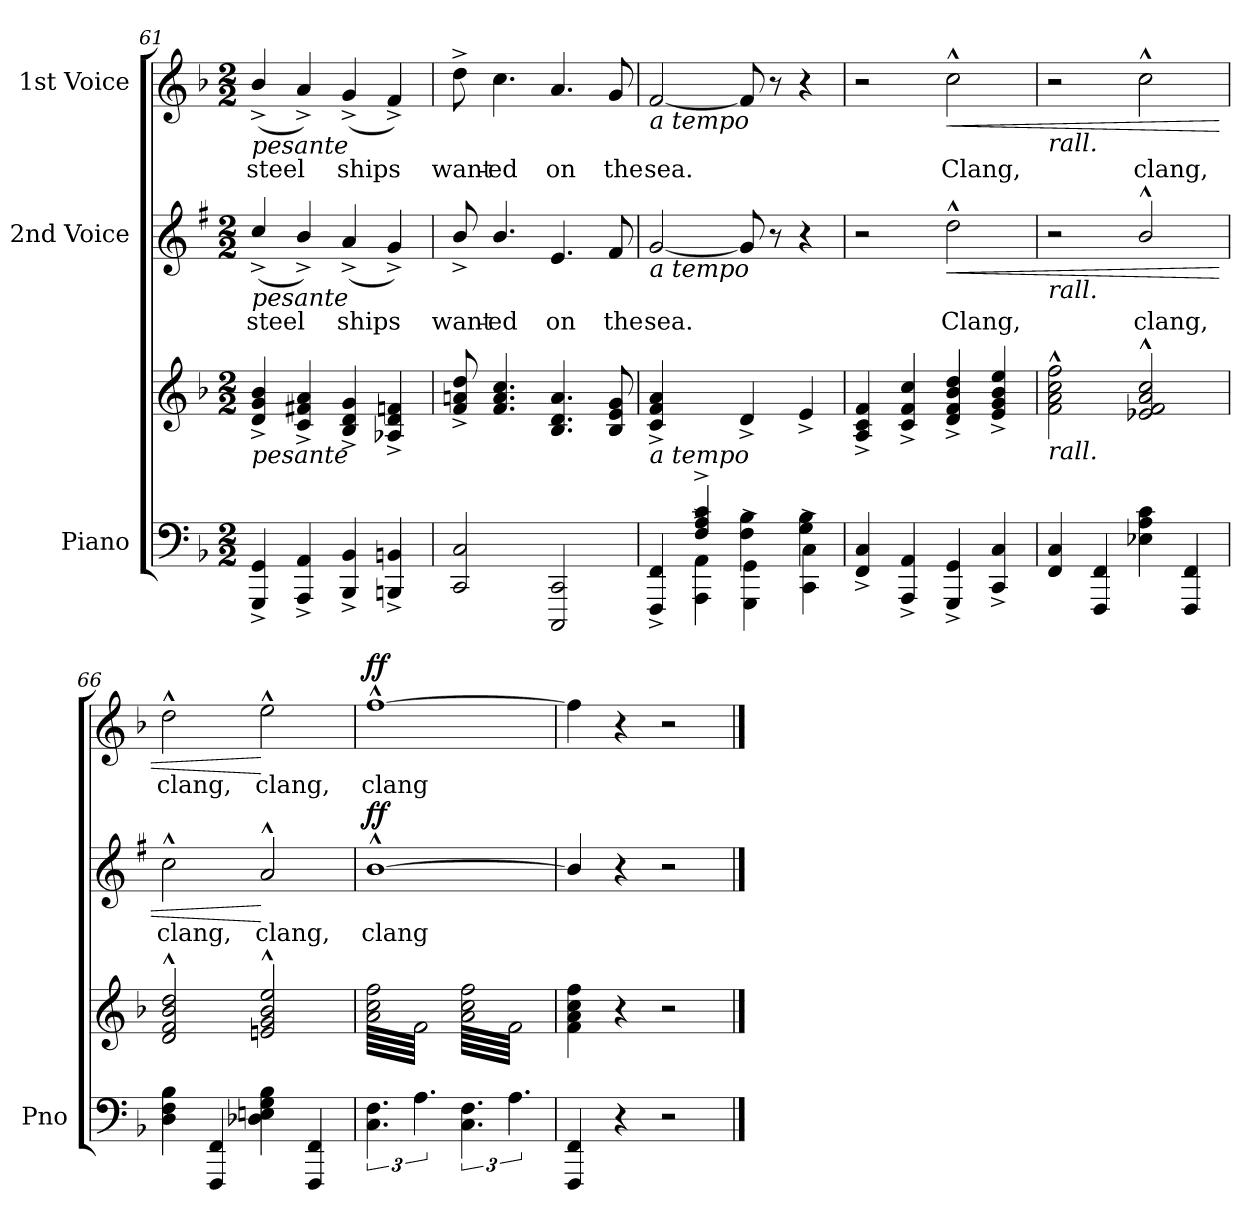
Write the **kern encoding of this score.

**kern	**kern	**kern	**text	**dynam	**kern	**text	**dynam
*part3	*part3	*part2	*part2	*part2	*part1	*part1	*part1
*staff4	*staff3	*staff2	*staff2	*staff2	*staff1	*staff1	*staff1
*I"Piano	*	*I"2nd Voice	*	*	*I"1st Voice	*	*
*I'Pno	*	*	*	*	*	*	*
*clefF4	*clefG2	*clefG2	*	*	*clefG2	*	*
*	*	*ITrd1c2	*	*	*	*	*
*k[b-]	*k[b-]	*k[b-]	*	*	*k[b-]	*	*
*M2/2	*M2/2	*M2/2	*	*	*M2/2	*	*
=61	=61	=61	=61	=61	=61	=61	=61
!	!	!	!	!	!LO:TX:b:i:t=pesante	!	!
!	!	!LO:TX:b:i:t=pesante	!	!	!	!	!
!	!LO:TX:b:i:t=pesante	!	!	!	!	!	!
!	!	!	!LO:LY:b	!	!	!LO:LY:b	!
4GGG/^> 4GG/^>	4d/^> 4g/^> 4b-/^>	(<4b-^>/	steel	.	(<4b-^>/	steel	.
4AAA/^> 4AA/^>	4c/^> 4f#X/^> 4a/^>	4a^>/)	.	.	4a^>/)	.	.
!	!	!	!LO:LY:b	!	!	!LO:LY:b	!
4BBB-/^> 4BB-/^>	4B-/^> 4d/^> 4g/^>	(4g^>/	ships	.	(4g^>/	ships	.
4BBBn/^> 4BBn/^>	4A-X/^> 4d/^> 4fn/^>	4f^>/)	.	.	4f^>/)	.	.
=62	=62	=62	=62	=62	=62	=62	=62
!	!	!	!LO:LY:b	!	!	!LO:LY:b	!
2CC/ 2C/	8f/^> 8an/^> 8dd/^>	8a^>/	want-	.	8dd^\	want-	.
!	!	!	!LO:LY:b	!	!	!LO:LY:b	!
.	4.f/ 4.a/ 4.cc/	4.a/	-ed	.	4.cc\	-ed	.
!	!	!	!LO:LY:b	!	!	!LO:LY:b	!
2CCC/ 2CC/	4.B-/ 4.d/ 4.a/	4.d/	on	.	4.a/	on	.
!	!	!	!LO:LY:b	!	!	!LO:LY:b	!
.	8B-/ 8e/ 8g/	8e/	the	.	8g/	the	.
!!LO:LB:g=z
=63	=63	=63	=63	=63	=63	=63	=63
*^	*	*	*	*	*	*	*
*	*^	*	*	*	*	*	*	*
!	!	!	!	!	!	!	!LO:TX:b:i:t=a tempo	!	!
!	!	!	!	!LO:TX:b:i:t=a tempo	!	!	!	!	!
!	!	!	!LO:TX:b:i:t=a tempo	!	!	!	!	!	!
!	!	!	!	!	!LO:LY:b	!	!	!LO:LY:b	!
4ryy	2ryy	4FFF/^ 4FF/^	4c/^> 4f/^> 4a/^>	[2f/	sea.	.	[2f/	sea.	.
4F/^> 4A/^> 4c/^>	.	4AAA\^< 4AA\^<	4ryy	.	.	.	.	.	.
2ryy	4F\ 4B-\	4GGG\^< 4GG\^<	4d^/	8f/]	.	.	8f/]	.	.
.	.	.	.	8r	.	.	8r	.	.
.	4G\ 4B-\	4CC\^< 4C\^<	4e^/	4r	.	.	4r	.	.
*v	*v	*v	*	*	*	*	*	*	*
=64	=64	=64	=64	=64	=64	=64	=64
4FF/^< 4C/^<	4A/^> 4c/^> 4f/^>	2r	.	.	2r	.	.
4AAA/^< 4AA/^<	4c/^> 4f/^> 4cc/^>	.	.	.	.	.	.
!	!	!	!LO:LY:b	!LO:HP:b	!	!LO:LY:b	!LO:HP:b
4GGG/^< 4GG/^<	4d/^> 4f/^> 4b-/^> 4dd/^>	2cc^^\	Clang,	<	2cc^^\	Clang,	<
4CC/^< 4C/^<	4e/^> 4g/^> 4b-/^> 4ee/^>	.	.	.	.	.	.
=65	=65	=65	=65	=65	=65	=65	=65
!	!	!	!	!	!LO:TX:b:i:t=rall.	!	!
!	!	!LO:TX:b:i:t=rall.	!	!	!	!	!
!	!LO:TX:b:i:t=rall.	!	!	!	!	!	!
4FF/ 4C/	2f\^^ 2a\^^ 2cc\^^ 2ff\^^	2r	.	.	2r	.	.
4FFF/ 4FF/	.	.	.	.	.	.	.
!	!	!	!LO:LY:b	!	!	!LO:LY:b	!
4E-X\ 4A\ 4c\	2e-X/^^ 2f/^^ 2a/^^ 2cc/^^	2a^^/	clang,	.	2cc^^\	clang,	.
4FFF/ 4FF/	.	.	.	.	.	.	.
=66	=66	=66	=66	=66	=66	=66	=66
!	!	!	!LO:LY:b	!	!	!LO:LY:b	!
4D\ 4F\ 4B-\	2d/^^ 2f/^^ 2b-/^^ 2dd/^^	2b-^^\	clang,	.	2dd^^\	clang,	.
4FFF/ 4FF/	.	.	.	.	.	.	.
!	!	!	!LO:LY:b	!	!	!LO:LY:b	!
4D-X\ 4En\ 4G\ 4B-\	2en/^^ 2g/^^ 2b-/^^ 2ee/^^	2g^^/	clang,	[	2ee^^\	clang,	[
4FFF/ 4FF/	.	.	.	.	.	.	.
=67	=67	=67	=67	=67	=67	=67	=67
!	!	!	!LO:LY:b	!LO:DY:a	!	!LO:LY:b	!LO:DY:a
*	*tremolo	*	*	*	*	*	*
6.C\ 6.F\	(64a\ 64cc\ 64ff\LLLL	[1a^^	clang	ff	[1ff^^	clang	ff
.	64f\	.	.	.	.	.	.
.	64a\ 64cc\ 64ff\	.	.	.	.	.	.
.	64f\	.	.	.	.	.	.
.	64a\ 64cc\ 64ff\	.	.	.	.	.	.
.	64f\	.	.	.	.	.	.
.	64a\ 64cc\ 64ff\	.	.	.	.	.	.
.	64f\	.	.	.	.	.	.
.	64a\ 64cc\ 64ff\	.	.	.	.	.	.
.	64f\	.	.	.	.	.	.
.	64a\ 64cc\ 64ff\	.	.	.	.	.	.
.	64f\	.	.	.	.	.	.
.	64a\ 64cc\ 64ff\	.	.	.	.	.	.
.	64f\	.	.	.	.	.	.
.	64a\ 64cc\ 64ff\	.	.	.	.	.	.
.	64f\	.	.	.	.	.	.
6.A\	64a\ 64cc\ 64ff\	.	.	.	.	.	.
.	64f\	.	.	.	.	.	.
.	64a\ 64cc\ 64ff\	.	.	.	.	.	.
.	64f\	.	.	.	.	.	.
.	64a\ 64cc\ 64ff\	.	.	.	.	.	.
.	64f\	.	.	.	.	.	.
.	64a\ 64cc\ 64ff\	.	.	.	.	.	.
.	64f\	.	.	.	.	.	.
.	64a\ 64cc\ 64ff\	.	.	.	.	.	.
.	64f\	.	.	.	.	.	.
.	64a\ 64cc\ 64ff\	.	.	.	.	.	.
.	64f\	.	.	.	.	.	.
.	64a\ 64cc\ 64ff\	.	.	.	.	.	.
.	64f\	.	.	.	.	.	.
.	64a\ 64cc\ 64ff\	.	.	.	.	.	.
.	64f\JJJJ	.	.	.	.	.	.
6.C\ 6.F\	64a\ 64cc\ 64ff\LLLL	.	.	.	.	.	.
.	64f\)	.	.	.	.	.	.
.	64a\ 64cc\ 64ff\	.	.	.	.	.	.
.	64f\)	.	.	.	.	.	.
.	64a\ 64cc\ 64ff\	.	.	.	.	.	.
.	64f\)	.	.	.	.	.	.
.	64a\ 64cc\ 64ff\	.	.	.	.	.	.
.	64f\)	.	.	.	.	.	.
.	64a\ 64cc\ 64ff\	.	.	.	.	.	.
.	64f\)	.	.	.	.	.	.
.	64a\ 64cc\ 64ff\	.	.	.	.	.	.
.	64f\)	.	.	.	.	.	.
.	64a\ 64cc\ 64ff\	.	.	.	.	.	.
.	64f\)	.	.	.	.	.	.
.	64a\ 64cc\ 64ff\	.	.	.	.	.	.
.	64f\)	.	.	.	.	.	.
6.A\	64a\ 64cc\ 64ff\	.	.	.	.	.	.
.	64f\)	.	.	.	.	.	.
.	64a\ 64cc\ 64ff\	.	.	.	.	.	.
.	64f\)	.	.	.	.	.	.
.	64a\ 64cc\ 64ff\	.	.	.	.	.	.
.	64f\)	.	.	.	.	.	.
.	64a\ 64cc\ 64ff\	.	.	.	.	.	.
.	64f\)	.	.	.	.	.	.
.	64a\ 64cc\ 64ff\	.	.	.	.	.	.
.	64f\)	.	.	.	.	.	.
.	64a\ 64cc\ 64ff\	.	.	.	.	.	.
.	64f\)	.	.	.	.	.	.
.	64a\ 64cc\ 64ff\	.	.	.	.	.	.
.	64f\)	.	.	.	.	.	.
.	64a\ 64cc\ 64ff\	.	.	.	.	.	.
.	64f\)JJJJ	.	.	.	.	.	.
*	*Xtremolo	*	*	*	*	*	*
=68	=68	=68	=68	=68	=68	=68	=68
4FFF/ 4FF/	4f\ 4a\ 4cc\ 4ff\	4a/]	.	.	4ff\]	.	.
.	.	.	.	.	.	.	.
.	.	.	.	.	.	.	.
.	.	.	.	.	.	.	.
.	.	.	.	.	.	.	.
.	.	.	.	.	.	.	.
.	.	.	.	.	.	.	.
.	.	.	.	.	.	.	.
.	.	.	.	.	.	.	.
.	.	.	.	.	.	.	.
.	.	.	.	.	.	.	.
.	.	.	.	.	.	.	.
.	.	.	.	.	.	.	.
.	.	.	.	.	.	.	.
.	.	.	.	.	.	.	.
.	.	.	.	.	.	.	.
4r	4r	4r	.	.	4r	.	.
2r	2r	2r	.	.	2r	.	.
==	==	==	==	==	==	==	==
*-	*-	*-	*-	*-	*-	*-	*-
